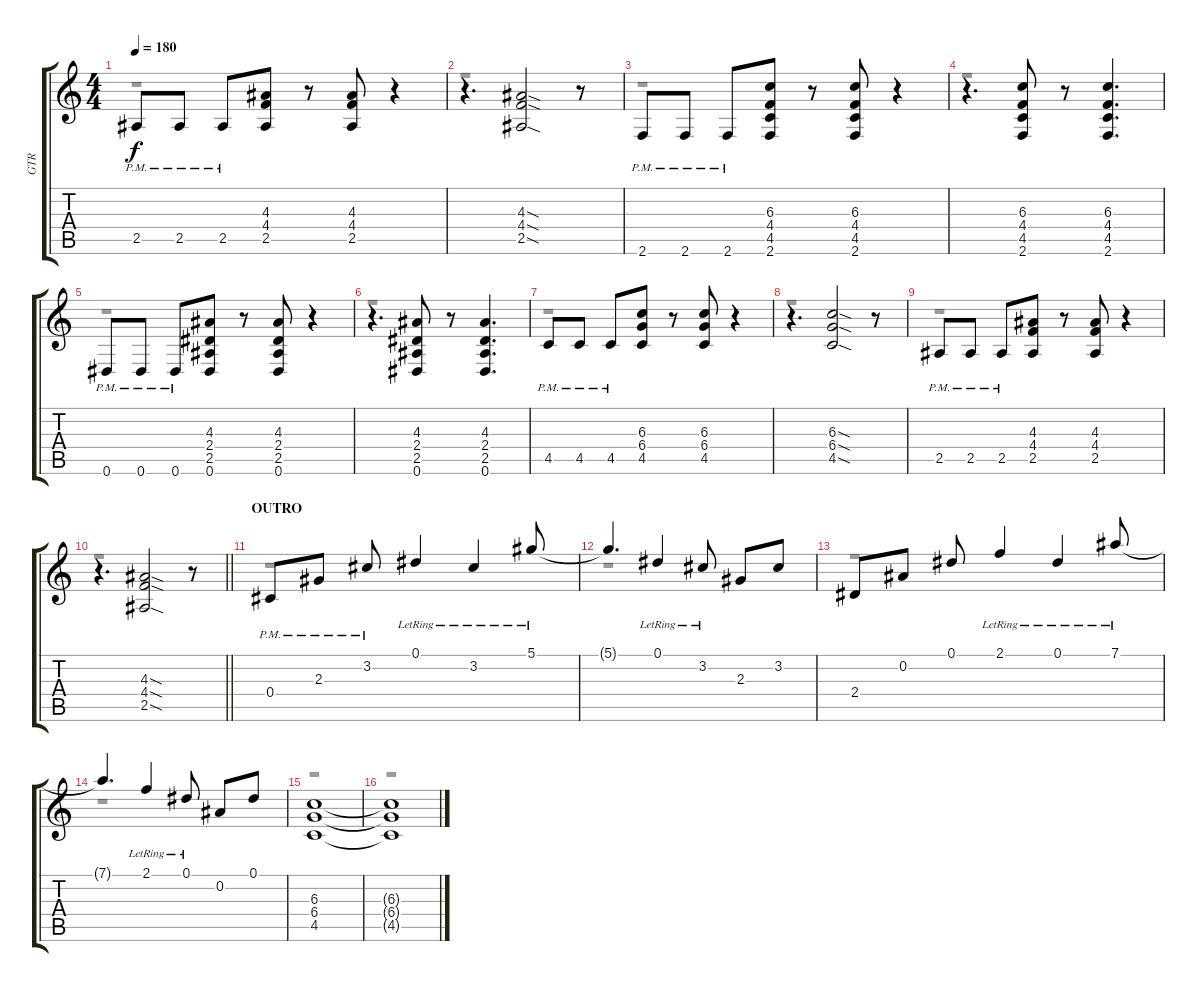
\track ("GTR" "GTR") {instrument distortionguitar}
\staff {score tabs}
\tuning (Eb4 Bb3 Gb3 Db3 Ab2 Eb2) {hide}
\voice
\ts (4 4)
\tempo 180
\clef g2
\ks c
2.5{pm}.8{dy f} 2.5{pm}.8 2.5{pm}.8 (4.3 4.4 2.5).8 r.8 (4.3 4.4 2.5).8 r.4 |
r.4{d} (4.3{sod} 4.4{sod} 2.5{sod}).2 r.8 |
2.6{pm}.8 2.6{pm}.8 2.6{pm}.8 (6.3 4.4 4.5 2.6).8 r.8 (6.3 4.4 4.5 2.6).8 r.4 |
r.4{d} (6.3 4.4 4.5 2.6).8 r.8 (6.3 4.4 4.5 2.6).4{d} |
0.6{pm}.8 0.6{pm}.8 0.6{pm}.8 (4.3 2.4 2.5 0.6).8 r.8 (4.3 2.4 2.5 0.6).8 r.4 |
r.4{d} (4.3 2.4 2.5 0.6).8 r.8 (4.3 2.4 2.5 0.6).4{d} |
4.5{pm}.8 4.5{pm}.8 4.5{pm}.8 (6.3 6.4 4.5).8 r.8 (6.3 6.4 4.5).8 r.4 |
r.4{d} (6.3{sod} 6.4{sod} 4.5{sod}).2 r.8 |
2.5{pm}.8 2.5{pm}.8 2.5{pm}.8 (4.3 4.4 2.5).8 r.8 (4.3 4.4 2.5).8 r.4 |
\barLineRight lightlight
r.4{d} (4.3{sod} 4.4{sod} 2.5{sod}).2 r.8 |
\section ("" "OUTRO")
0.4{pm}.8 2.3{pm}.8 3.2{pm}.8 0.1{lr}.4 3.2{lr}.4 5.1{lr}.8 |
5.1{t}.4{d} 0.1{lr}.4 3.2{lr}.8 2.3.8 3.2.8 |
2.4.8 0.2.8 0.1.8 2.1{lr}.4 0.1{lr}.4 7.1{lr}.8 |
7.1{t}.4{d} 2.1{lr}.4 0.1{lr}.8 0.2.8 0.1.8 |
(6.3 6.4 4.5).1 |
(6.3{t} 6.4{t} 4.5{t}).1
\voice
\clef g2
\ottava regular
\simile none
\ks c
r.1{dy f} |
r.1 |
r.1 |
r.1 |
r.1 |
r.1 |
r.1 |
r.1 |
r.1 |
\barLineRight lightlight
r.1 |
r.1 |
r.1 |
r.1 |
r.1 |
r.1 |
r.1
